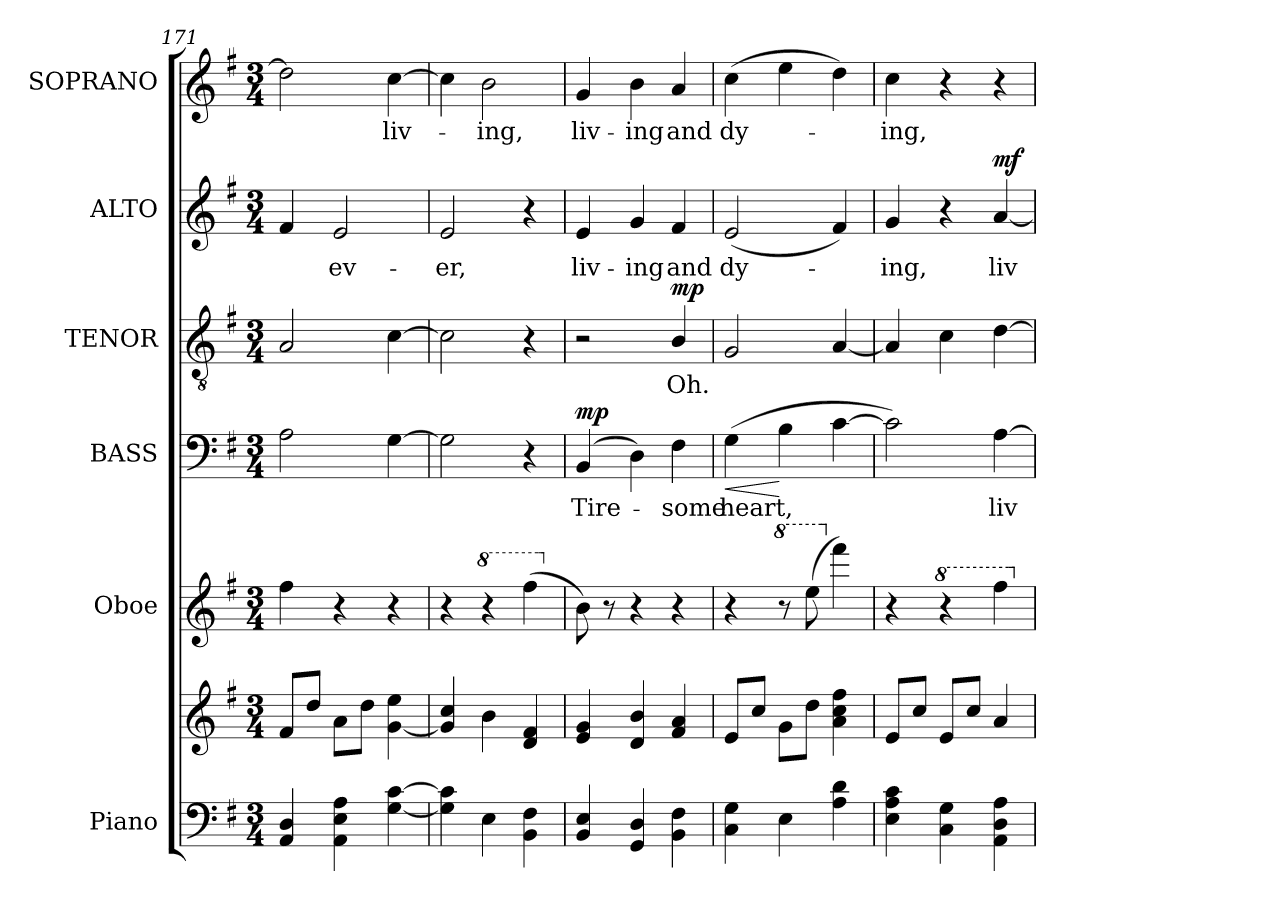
**kern	**kern	**kern	**kern	**text	**dynam	**kern	**text	**dynam	**kern	**text	**dynam	**kern	**text
*part6	*part6	*part5	*part4	*part4	*part4	*part3	*part3	*part3	*part2	*part2	*part2	*part1	*part1
*staff7	*staff6	*staff5	*staff4	*staff4	*staff4	*staff3	*staff3	*staff3	*staff2	*staff2	*staff2	*staff1	*staff1
*I"Piano	*	*I"Oboe	*I"BASS	*	*	*I"TENOR	*	*	*I"ALTO	*	*	*I"SOPRANO	*
*I'Pno.	*	*I'Ob.	*I'B.	*	*	*I'T.	*	*	*I'A.	*	*	*I'S.	*
*clefF4	*clefG2	*clefG2	*clefF4	*	*	*clefGv2	*	*	*clefG2	*	*	*clefG2	*
*	*	*	*	*	*	*ITrd7c12	*	*	*	*	*	*	*
*k[f#]	*k[f#]	*k[f#]	*k[f#]	*	*	*k[f#]	*	*	*k[f#]	*	*	*k[f#]	*
*G:	*G:	*G:	*G:	*	*	*G:	*	*	*G:	*	*	*G:	*
*M3/4	*M3/4	*M3/4	*M3/4	*	*	*M3/4	*	*	*M3/4	*	*	*M3/4	*
=171	=171	=171	=171	=171	=171	=171	=171	=171	=171	=171	=171	=171	=171
4AAi/ 4Di	8f#i/L	4ff#i\	2Ai\	.	.	2AAi/	.	.	4f#i/	.	.	2ddi\]	.
.	8ddi/J	.	.	.	.	.	.	.	.	.	.	.	.
!	!	!	!	!	!	!	!	!	!	!LO:LY:b:color=#000000	!	!	!
4AAi\ 4Ei 4Ai	8ai\L	4r	.	.	.	.	.	.	2ei/	ev-	.	.	.
.	8ddi\J	.	.	.	.	.	.	.	.	.	.	.	.
!	!	!	!	!	!	!	!	!	!	!	!	!	!LO:LY:b:color=#000000
[<4Gi\ [>4ci	[<4gi\ 4eei	4r	[>4Gi\	.	.	[>4Ci\	.	.	.	.	.	[>4cci\	liv-
=172	=172	=172	=172	=172	=172	=172	=172	=172	=172	=172	=172	=172	=172
!	!	!	!	!	!	!	!	!	!	!LO:LY:b:color=#000000	!	!	!
4Gi\] 4ci]	4gi/] 4cci	4r	2Gi\]	.	.	2Ci\]	.	.	2ei/	-er,	.	4cci\]	.
*	*	*8va	*	*	*	*	*	*	*	*	*	*	*
!	!	!	!	!	!	!	!	!	!	!	!	!	!LO:LY:b:color=#000000
4Ei\	4bi\	4r	.	.	.	.	.	.	.	.	.	2bi\	-ing,
4BBi\ 4F#i	4di/ 4f#i	(4fff#i\	4r	.	.	4r	.	.	4r	.	.	.	.
=173	=173	=173	=173	=173	=173	=173	=173	=173	=173	=173	=173	=173	=173
*	*	*X8va	*	*	*	*	*	*	*	*	*	*	*
!	!	!	!	!LO:LY:b:color=#000000	!	!	!	!	!	!	!	!	!
!	!	!	!	!	!	!	!	!	!	!LO:LY:b:color=#000000	!	!	!
!	!	!	!	!	!	!	!	!	!	!	!	!	!LO:LY:b:color=#000000
4BBi/ 4Ei	4ei/ 4gi	8bi\)	(4BBi/	Tire-	mp	2r	.	.	4ei/	liv-	.	4gi/	liv-
.	.	8r	.	.	.	.	.	.	.	.	.	.	.
!	!	!	!	!	!	!	!	!	!	!LO:LY:b:color=#000000	!	!	!
!	!	!	!	!	!	!	!	!	!	!	!	!	!LO:LY:b:color=#000000
4GGi/ 4Di	4di/ 4bi	4r	4Di\)	.	.	.	.	.	4gi/	-ing	.	4bi\	-ing
!	!	!	!	!LO:LY:b:color=#000000	!	!	!	!	!	!	!	!	!
!	!	!	!	!	!	!	!LO:LY:b:color=#000000	!	!	!	!	!	!
!	!	!	!	!	!	!	!	!	!	!LO:LY:b:color=#000000	!	!	!
!	!	!	!	!	!	!	!	!	!	!	!	!	!LO:LY:b:color=#000000
4BBi\ 4F#i	4f#i/ 4ai	4r	4F#i\	-some	.	4BBi/	Oh.	mp	4f#i/	and	.	4ai/	and
=174	=174	=174	=174	=174	=174	=174	=174	=174	=174	=174	=174	=174	=174
!	!	!	!	!LO:LY:b:color=#000000	!LO:HP:b	!	!	!	!	!	!	!	!
!	!	!	!	!	!	!	!	!	!	!LO:LY:b:color=#000000	!	!	!
!	!	!	!	!	!	!	!	!	!	!	!	!	!LO:LY:b:color=#000000
4Ci\ 4Gi	8ei/L	4r	(4Gi\	heart,	<	2GGi/	.	.	(2ei/	dy-	.	(4cci\	dy-
.	8cci/J	.	.	.	.	.	.	.	.	.	.	.	.
*	*	*8va	*	*	*	*	*	*	*	*	*	*	*
4Ei\	8gi\L	8r	4Bi\	.	[	.	.	.	.	.	.	4eei\	.
.	8ddi\J	(8eeei\	.	.	.	.	.	.	.	.	.	.	.
*	*	*X8va	*	*	*	*	*	*	*	*	*	*	*
4Ai\ 4di	4ai\ 4cci 4ff#i	4fff#i\)	[>4ci\	.	.	[<4AAi/	.	.	4f#i/)	.	.	4ddi\)	.
=175	=175	=175	=175	=175	=175	=175	=175	=175	=175	=175	=175	=175	=175
!	!	!	!	!	!	!	!	!	!	!LO:LY:b:color=#000000	!	!	!
!	!	!	!	!	!	!	!	!	!	!	!	!	!LO:LY:b:color=#000000
4Ei\ 4Ai 4ci	8ei/L	4r	2ci\])	.	.	4AAi/]	.	.	4gi/	-ing,	.	4cci\	-ing,
.	8cci/J	.	.	.	.	.	.	.	.	.	.	.	.
*	*	*8va	*	*	*	*	*	*	*	*	*	*	*
4Ci\ 4Gi	8ei/L	4r	.	.	.	4Ci\	.	.	4r	.	.	4r	.
.	8cci/J	.	.	.	.	.	.	.	.	.	.	.	.
!	!	!	!	!LO:LY:b:color=#000000	!	!	!	!	!	!	!	!	!
!	!	!	!	!	!	!	!	!	!	!LO:LY:b:color=#000000	!	!	!
4AAi\ 4Di 4Ai	4ai/	4fff#i\	[>4Ai\	liv-	.	[>4Di\	.	.	[<4ai/	liv-	mf	4r	.
*	*	*X8va	*	*	*	*	*	*	*	*	*	*	*
=	=	=	=	=	=	=	=	=	=	=	=	=	=
*-	*-	*-	*-	*-	*-	*-	*-	*-	*-	*-	*-	*-	*-
